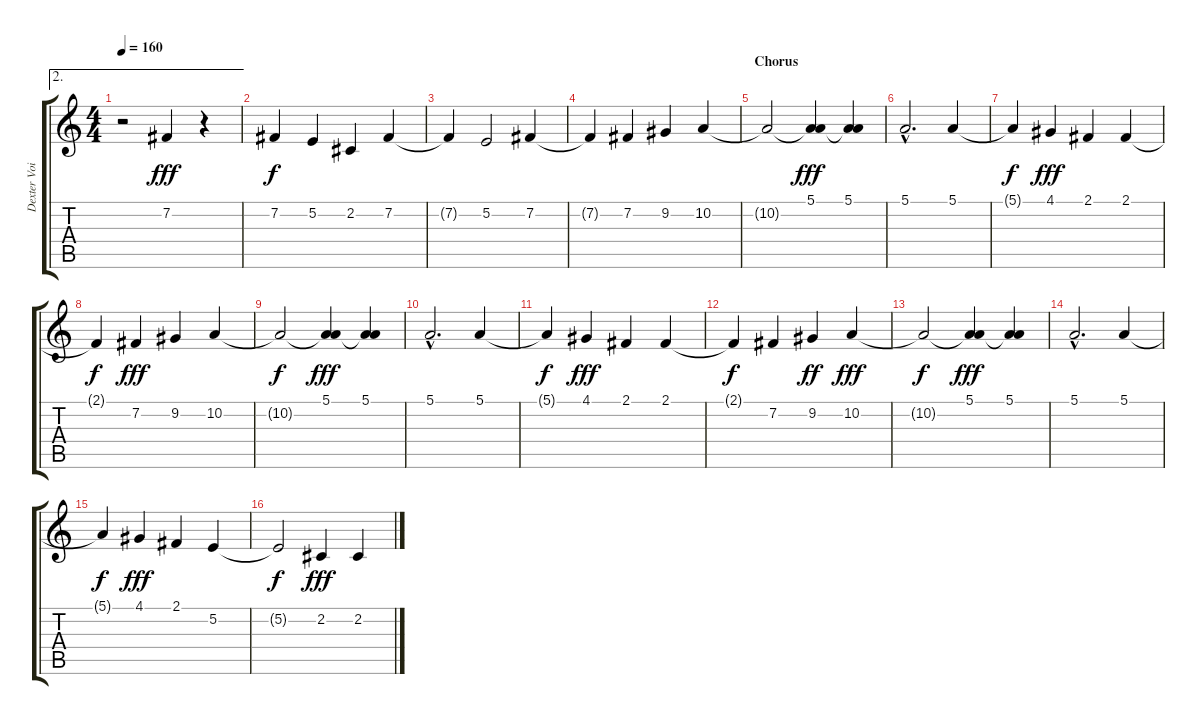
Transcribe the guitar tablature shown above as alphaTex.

\track ("Dexter Voice" "Dexter Voi") {instrument fx7echoes}
\staff {score tabs}
\tuning (E4 B3 G3 D3 A2 E2) {hide}
\ae 2
\ts (4 4)
\tempo 160
\clef g2
\ks c
r.2{dy f} 7.2.4{dy fff} r.4 |
7.2.4{dy f} 5.2.4 2.2.4 7.2.4 |
7.2{t}.4 5.2.2 7.2.4 |
7.2{t}.4 7.2.4 9.2.4 10.2.4 |
\section ("" "Chorus")
10.2{t}.2 (5.1 10.2{t}).4{dy fff} (5.1 10.2{t}).4 |
5.1{hac}.2{d} 5.1.4 |
5.1{t}.4{dy f} 4.1.4{dy fff} 2.1.4 2.1.4 |
2.1{t}.4{dy f} 7.2.4{dy fff} 9.2.4 10.2.4 |
10.2{t}.2{dy f} (5.1 10.2{t}).4{dy fff} (5.1 10.2{t}).4 |
5.1{hac}.2{d} 5.1.4 |
5.1{t}.4{dy f} 4.1.4{dy fff} 2.1.4 2.1.4 |
2.1{t}.4{dy f} 7.2.4 9.2.4{dy ff} 10.2.4{dy fff} |
10.2{t}.2{dy f} (5.1 10.2{t}).4{dy fff} (5.1 10.2{t}).4 |
5.1{hac}.2{d} 5.1.4 |
5.1{t}.4{dy f} 4.1.4{dy fff} 2.1.4 5.2.4 |
5.2{t}.2{dy f} 2.2.4{dy fff} 2.2.4
